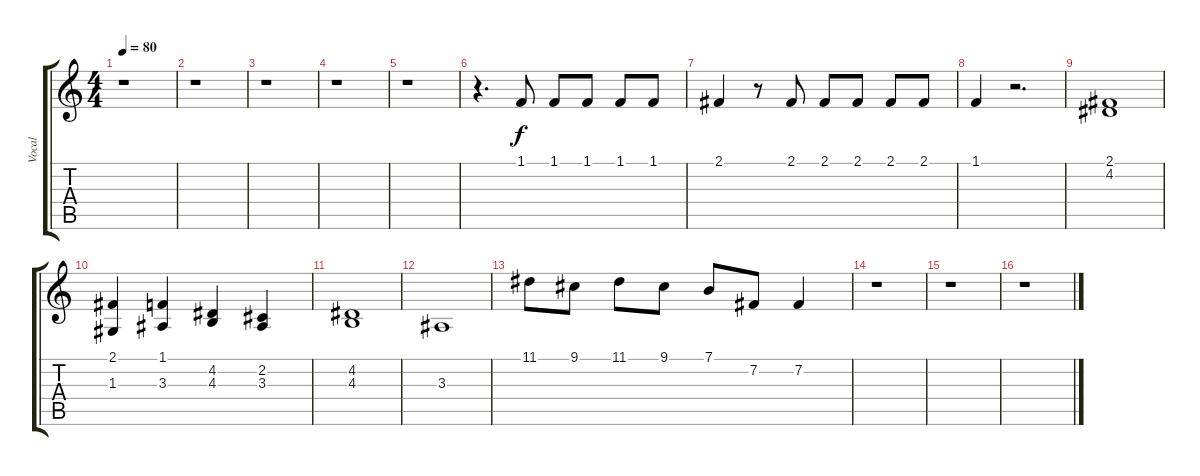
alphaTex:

\track ("Vocal" "Vocal") {instrument voiceoohs}
\staff {score tabs}
\tuning (E4 B3 G3 D3 A2 E2) {hide}
\ts (4 4)
\tempo 80
\clef g2
\ks c
r.1{dy f} |
r.1 |
r.1 |
r.1 |
r.1 |
r.4{d} 1.1.8 1.1.8 1.1.8 1.1.8 1.1.8 |
2.1.4 r.8 2.1.8 2.1.8 2.1.8 2.1.8 2.1.8 |
1.1.4 r.2{d} |
(2.1 4.2).1 |
(2.1 1.3).4 (1.1 3.3).4 (4.2 4.3).4 (2.2 3.3).4 |
(4.2 4.3).1 |
3.3.1 |
11.1.8 9.1.8 11.1.8 9.1.8 7.1.8 7.2.8 7.2.4 |
r.1 |
r.1 |
r.1
